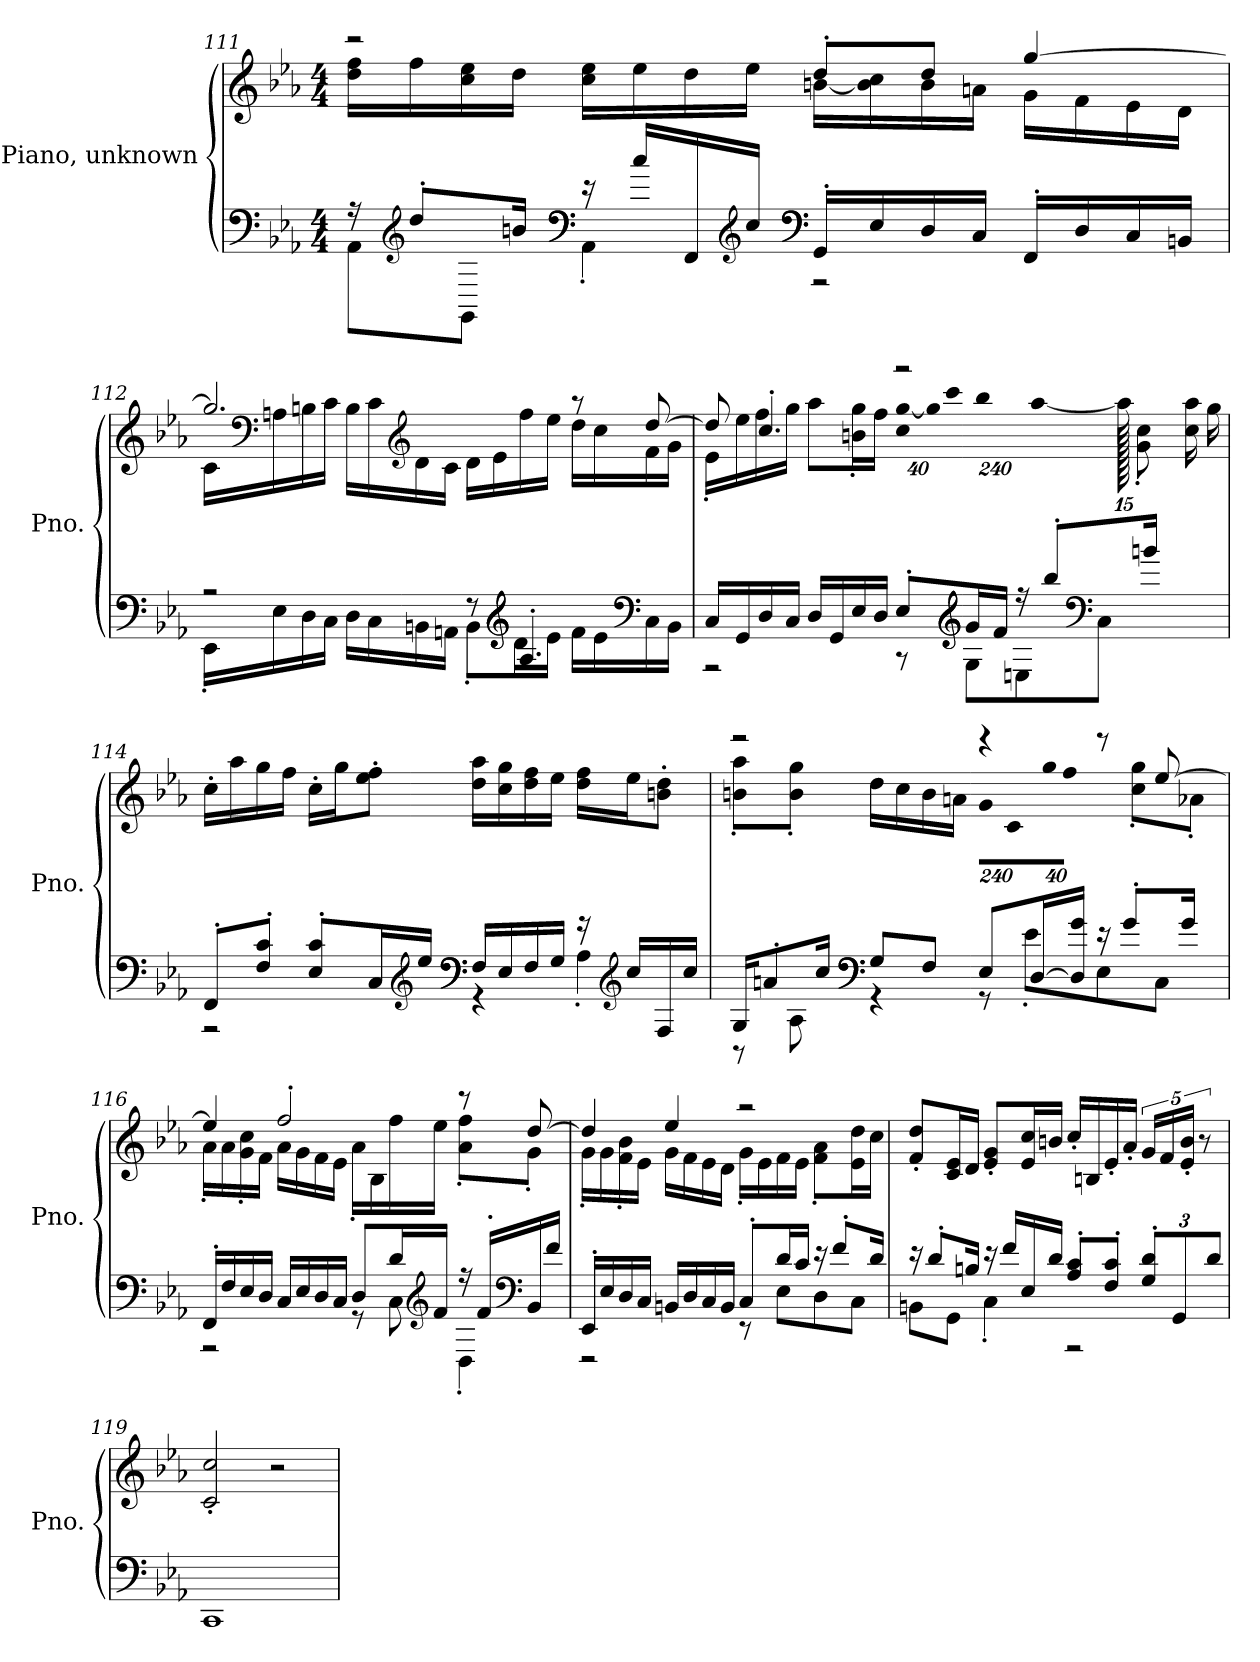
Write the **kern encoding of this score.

**kern	**kern
*part1	*part1
*staff2	*staff1
*I"Piano, unknown	*
*I'Pno.	*
!!LO:LB:g=z
*clefF4	*clefG2
*k[b-e-a-]	*k[b-e-a-]
*M4/4	*M4/4
=111	=111
*^	*^
16r	8AA-\L	2r	16dd\ 16ff\LL
*clefG2	*	*	*
8dd'/L	.	.	16ff\
.	8GG\J	.	16cc\ 16ee-\
16bn/Jk	.	.	16dd\JJ
*clefF4	*	*	*
16r	4AA-'\	.	16cc\ 16ee-\LL
16cc/LL	.	.	16ee-\
16FF/	.	.	16dd\
*clefG2	*	*	*
16cc/JJ	.	.	16ee-\JJ
*clefF4	*	*	*
16GG'/LL	2r	8dd'/L	[16bn\LL
16E-/	.	.	16b\] 16cc\
16D/	.	8dd/J	16b\
16C/JJ	.	.	16an\JJ
16FF'/LL	.	[4gg/	16g\LL
16D/	.	.	16f\
16C/	.	.	16e-\
16BBn/JJ	.	.	16d\JJ
!!LO:LB:g=z	!!
=112	=112	=112	=112
2r	16EE-'\LL	2.gg/]	16c\LL
*	*	*clefF4	*
.	16E-\	.	16An\
.	16D\	.	16Bn\
.	16C\JJ	.	16c\JJ
.	16D\LL	.	16B\LL
.	16C\	.	16c\
*	*	*clefG2	*
.	16BBn\	.	16d\
.	16AAn\JJ	.	16c\JJ
8r	8BB'\L	.	16d\LL
.	.	.	16e-\
*clefG2	*	*	*
4.A-'/	16d\L	.	16ff\
.	16e-\JJ	.	16ee-\JJ
.	16f\LL	8r	16dd\LL
.	16e-\	.	16cc\
*clefF4	*	*	*
.	16C\	[8dd/	16f\
.	16BB\JJ	.	16g\JJ
!!LO:LB:g=z	!!
=113	=113	=113	=113
16C/LL	2r	8dd/]	16e-'\LL
16GG/	.	.	16ee-\
16D/	.	4.cc'/	16ff\
16C/JJ	.	.	16gg\JJ
16D/LL	.	.	8aa-\L
16GG/	.	.	.
16E-/	.	.	16bn\' 16gg\'L
16D/JJ	.	.	16ff\JJ
*	*	*	*Xbrackettup
!	!	!	!LO:N:vis=32
8E-'/L	8r	2r	640%23cc\ [640%23gg\LLL
!	!	!	!LO:N:vis=32
.	.	.	640%23gg\J]
!	!	!	!LO:N:vis=16
.	.	.	1920%137ccc\
*clefG2	*	*	*
16g/L	8G\L	.	.
!	!	!	!LO:N:vis=32
.	.	.	640%23bb-\K
.	.	.	[240%17aa-\J
16f/JJ	.	.	.
16r	8En\	.	1920aa-\]
.	.	.	8g\' 8cc\'L
8bb-'/L	.	.	.
*clefF4	*	*	*
.	8C\J	.	.
.	.	.	16cc\ 16aa-\L
16bn/Jk	.	.	.
.	.	.	16gg\JJ
1920ryy	1920ryy	1920ryy	.
*	*	*v	*v
!!LO:LB:g=z
=114	=114	=114
8FF'/L	2r	16cc'\LL
.	.	16aa-\
8F/' 8c/'J	.	16gg\
.	.	16ff\JJ
8E-/' 8c/'L	.	16cc'\LL
.	.	16gg\J
16C/L	.	8ee-\' 8ff\'J
*clefG2	*	*
16ee-/JJ	.	.
*clefF4	*	*
16F/LL	4r	16dd\ 16aa-\LL
16E-/	.	16cc\ 16gg\
16F/	.	16dd\ 16ff\
16G/JJ	.	16ee-\JJ
16r	4A-'\	16dd\ 16ff\LL
*clefG2	*	*
16cc/LL	.	16ee-\J
16F/	.	8bn\' 8dd\'J
16cc/JJ	.	.
=115	=115	=115
*	*	*^
16G/KL	8r	2r	8bn\' 8aa-\'L
8an'/	.	.	.
.	8A-\	.	8b\' 8gg\'J
16cc/Jk	.	.	.
*clefF4	*	*	*
8G/L	4r	.	16dd\LL
.	.	.	16cc\
8F/J	.	.	16b\
.	.	.	16an\JJ
!	!	!	!LO:N:vis=16
8E-/L	8r	4r	1920%137g\LL
!	!	!	!LO:N:vis=16
.	.	.	1920%137c\
[16D/L	8e-'\L	.	.
!	!	!	!LO:N:vis=32
.	.	.	640%23gg\K
!	!	!	!LO:N:vis=16
.	.	.	1920%137ff\JJ
16D/] 16g/JJ	.	.	.
16r	8E-\	8r	8cc\' 8gg\'L
8g'/L	.	.	.
.	8C\J	[8ee-/	8a-X'\J
16g/Jk	.	.	.
!!LO:LB:g=z	!!
=116	=116	=116	=116
16FF'/LL	2r	4ee-/]	16a-'\LL
16F/	.	.	16a-\
16E-/	.	.	16g\' 16cc\'
16D/JJ	.	.	16f\JJ
16C/LL	.	2ff'/	16a-\LL
16E-/	.	.	16g\
16D/	.	.	16f\
16C/JJ	.	.	16e-\JJ
8D/L	8r	.	16a-'\LL
.	.	.	16B-\
16d/L	8C\	.	16ff\
*clefG2	*	*	*
16f/JJ	.	.	16ee-\JJ
16r	4D'\	8r	8a-\' 8ff\'L
16f'/LL	.	.	.
*clefF4	*	*	*
16BB-/	.	[8dd/	8g'\J
16f/JJ	.	.	.
=117	=117	=117	=117
16EE-'/LL	2r	4dd/]	16g'\LL
16E-/	.	.	16g\
16D/	.	.	16f\' 16b-\'
16C/JJ	.	.	16e-\JJ
16BBn/LL	.	4ee-/	16g\LL
16D/	.	.	16f\
16C/	.	.	16e-\
16BB/JJ	.	.	16d\JJ
8C'/L	8r	2r	16g'\LL
.	.	.	16e-\
16d/L	8E-\L	.	16f\
16c/JJ	.	.	16e-\JJ
16r	8D\	.	8f\' 8a-\'L
8f'/L	.	.	.
.	8C\J	.	16e-\ 16dd\L
16d/Jk	.	.	16cc\JJ
*	*	*v	*v
!!LO:PB:g=z
=118	=118	=118
16r	8BBn\L	8f/' 8dd/'L
8d'/L	.	.
.	8GG\J	16c/ 16e-/L
16Bn/Jk	.	16d/JJ
16r	4C'\	8e-/' 8g/'L
16f/LL	.	.
16E-/	.	16e-/ 16cc/L
16d/JJ	.	16bn/JJ
8A-/' 8c/'L	2r	16cc'/LL
.	.	16Bn/
8F/' 8c/'J	.	16e-'/
.	.	16a-'/JJ
*Xbrackettup	*	*brackettup
12G/' 12d/'L	.	20g/LL
.	.	20f/
12GG/	.	.
.	.	20e-/' 20b/'JJ
.	.	10r
12d/J	.	.
*v	*v	*
=119	=119
1CC	2c/' 2cc/'
.	2r
=	=
*-	*-
